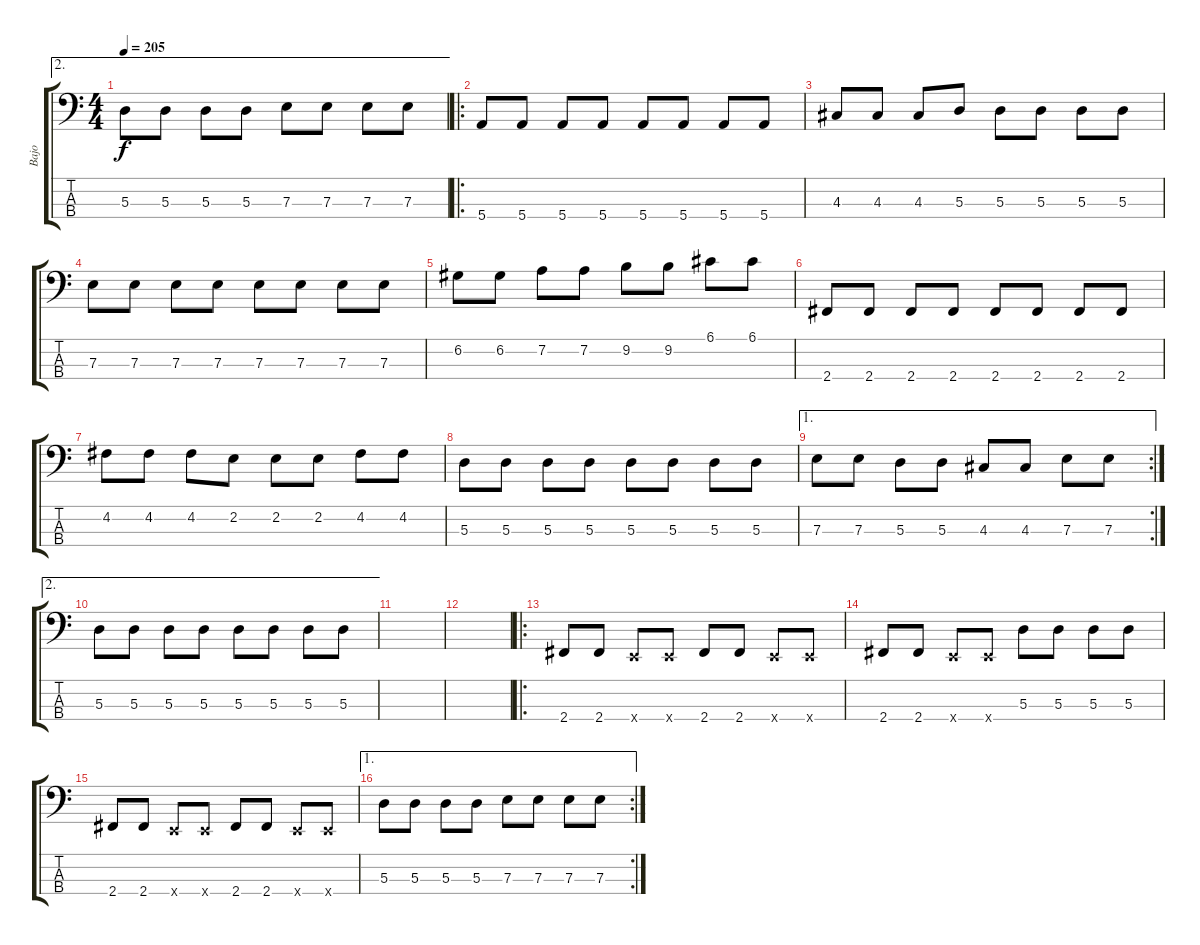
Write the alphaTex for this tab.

\track ("Bajo" "Bajo") {instrument electricbassfinger}
\staff {score tabs}
\tuning (G2 D2 A1 E1) {hide}
\ae 2
\ts (4 4)
\tempo 205
\clef f4
\ks c
5.3.8{dy f} 5.3.8 5.3.8 5.3.8 7.3.8 7.3.8 7.3.8 7.3.8 |
\ro
5.4.8 5.4.8 5.4.8 5.4.8 5.4.8 5.4.8 5.4.8 5.4.8 |
4.3.8 4.3.8 4.3.8 5.3.8 5.3.8 5.3.8 5.3.8 5.3.8 |
7.3.8 7.3.8 7.3.8 7.3.8 7.3.8 7.3.8 7.3.8 7.3.8 |
6.2.8 6.2.8 7.2.8 7.2.8 9.2.8 9.2.8 6.1.8 6.1.8 |
2.4.8 2.4.8 2.4.8 2.4.8 2.4.8 2.4.8 2.4.8 2.4.8 |
4.2.8 4.2.8 4.2.8 2.2.8 2.2.8 2.2.8 4.2.8 4.2.8 |
5.3.8 5.3.8 5.3.8 5.3.8 5.3.8 5.3.8 5.3.8 5.3.8 |
\ae 1
\rc 2
7.3.8 7.3.8 5.3.8 5.3.8 4.3.8 4.3.8 7.3.8 7.3.8 |
\ae 2
5.3.8 5.3.8 5.3.8 5.3.8 5.3.8 5.3.8 5.3.8 5.3.8 |
|
|
\ro
2.4.8 2.4.8 0.4{x}.8 0.4{x}.8 2.4.8 2.4.8 0.4{x}.8 0.4{x}.8 |
2.4.8 2.4.8 0.4{x}.8 0.4{x}.8 5.3.8 5.3.8 5.3.8 5.3.8 |
2.4.8 2.4.8 0.4{x}.8 0.4{x}.8 2.4.8 2.4.8 0.4{x}.8 0.4{x}.8 |
\ae 1
\rc 2
5.3.8 5.3.8 5.3.8 5.3.8 7.3.8 7.3.8 7.3.8 7.3.8
